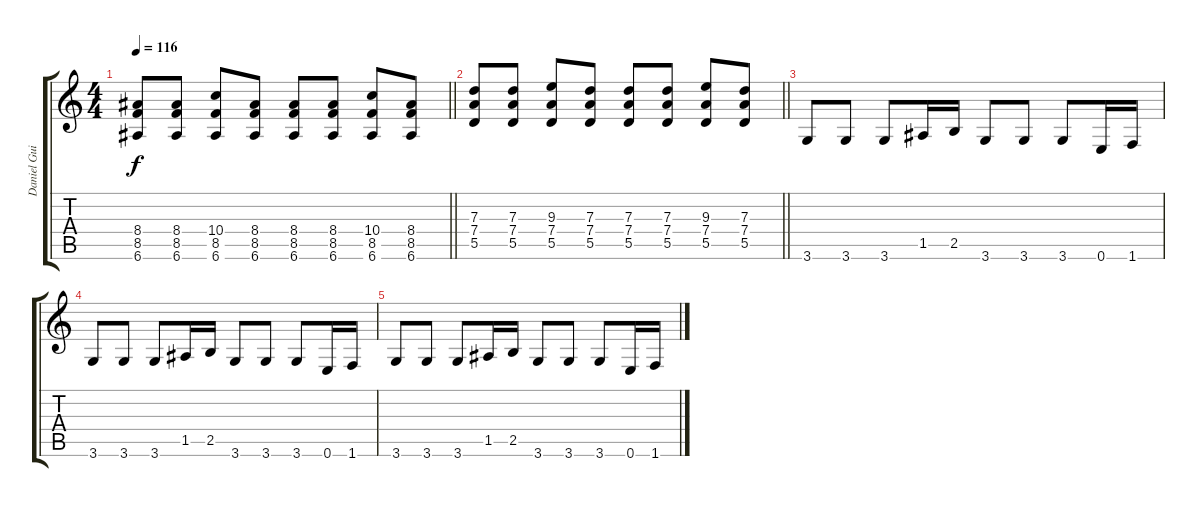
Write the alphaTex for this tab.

\track ("Daniel Guitérrez (Guitarra)" "Daniel Gui") {instrument distortionguitar}
\staff {score tabs}
\tuning (E4 B3 G3 D3 A2 E2) {hide}
\ts (4 4)
\tempo 116
\clef g2
\barLineRight lightlight
\ks c
(8.4 8.5 6.6).8{dy f} (8.4 8.5 6.6).8 (10.4 8.5 6.6).8 (8.4 8.5 6.6).8 (8.4 8.5 6.6).8 (8.4 8.5 6.6).8 (10.4 8.5 6.6).8 (8.4 8.5 6.6).8 |
\barLineRight lightlight
(7.3 7.4 5.5).8 (7.3 7.4 5.5).8 (9.3 7.4 5.5).8 (7.3 7.4 5.5).8 (7.3 7.4 5.5).8 (7.3 7.4 5.5).8 (9.3 7.4 5.5).8 (7.3 7.4 5.5).8 |
3.6.8{volume 1} 3.6.8 3.6.8 1.5.16 2.5.16 3.6.8 3.6.8 3.6.8 0.6.16 1.6.16 |
3.6.8 3.6.8 3.6.8 1.5.16 2.5.16 3.6.8 3.6.8 3.6.8 0.6.16 1.6.16 |
3.6.8 3.6.8 3.6.8 1.5.16 2.5.16 3.6.8 3.6.8 3.6.8 0.6.16 1.6.16
